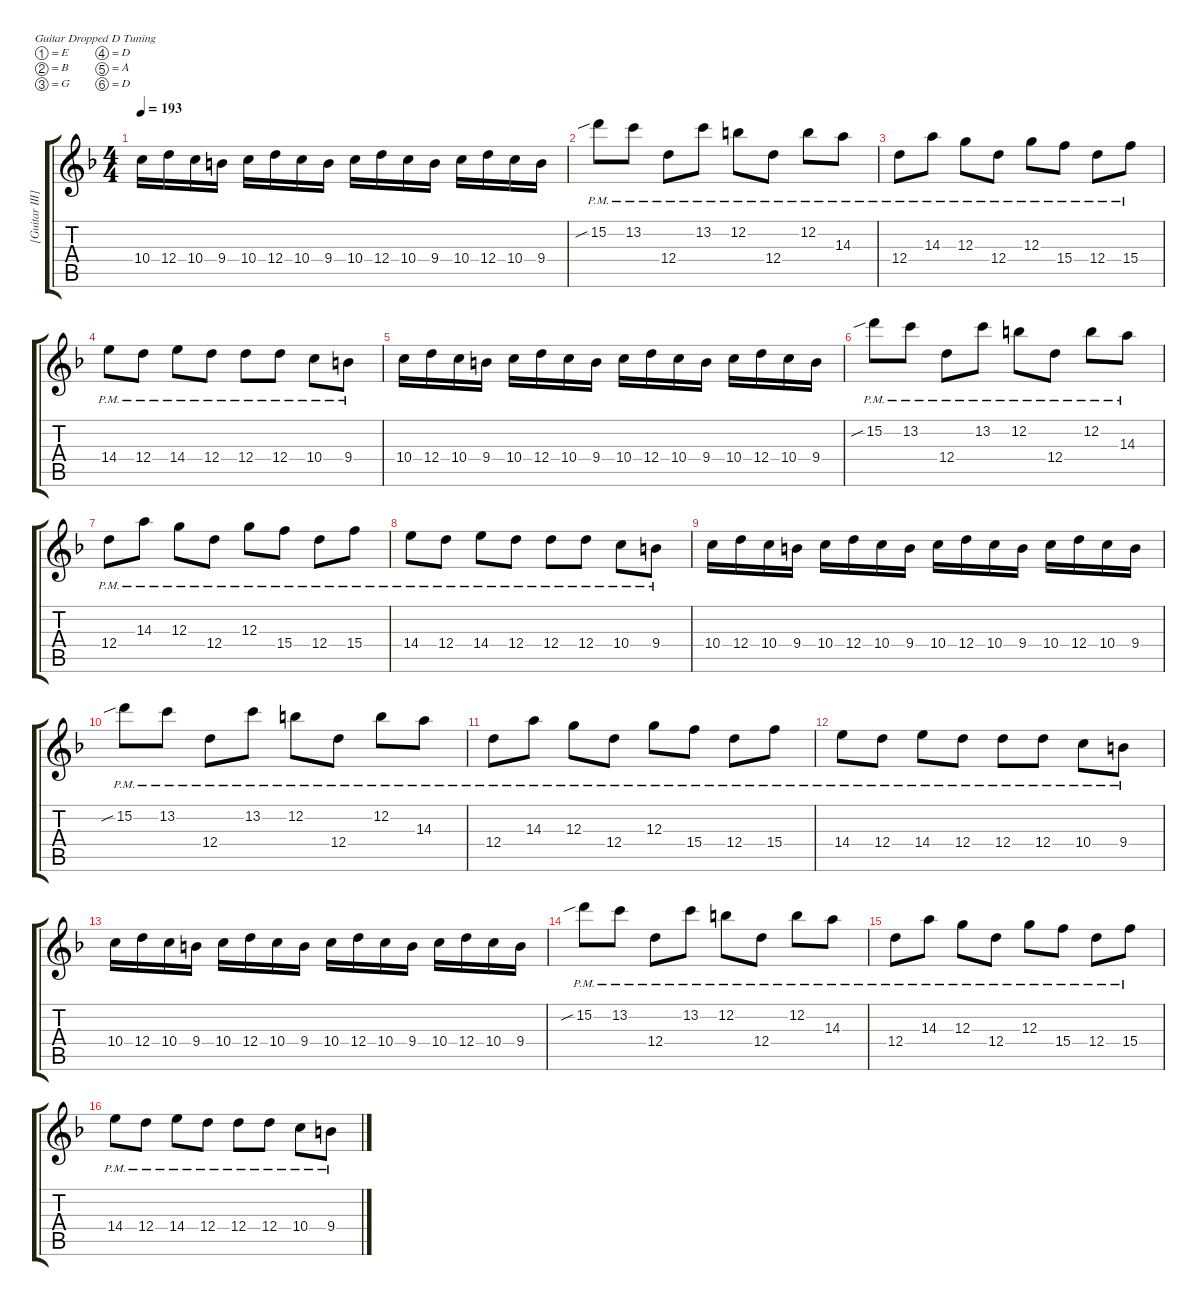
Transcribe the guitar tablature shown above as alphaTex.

\hideDynamics
\bracketExtendMode groupsimilarinstruments
\firstSystemTrackNameMode fullname
\otherSystemsTrackNameMode fullname
\otherSystemsTrackNameOrientation horizontal
\track ("[Guitar III]" "E-Gt") {instrument distortionguitar}
\staff {score tabs}
\tuning (E4 B3 G3 D3 A2 D2)
\ts (4 4)
\tempo 193
\clef g2
\ks f
10.4.16{dy f} 12.4.16 10.4.16 9.4.16 10.4.16 12.4.16 10.4.16 9.4.16 10.4.16 12.4.16 10.4.16 9.4.16 10.4.16 12.4.16 10.4.16 9.4.16 |
15.2{sib pm}.8 13.2{pm}.8 12.4{pm}.8 13.2{pm}.8 12.2{pm}.8 12.4{pm}.8 12.2{pm}.8 14.3{pm}.8 |
12.4{pm}.8 14.3{pm}.8 12.3{pm}.8 12.4{pm}.8 12.3{pm}.8 15.4{pm}.8 12.4{pm}.8 15.4{pm}.8 |
14.4{pm}.8 12.4{pm}.8 14.4{pm}.8 12.4{pm}.8 12.4{pm}.8 12.4{pm}.8 10.4{pm}.8 9.4{pm}.8 |
10.4.16 12.4.16 10.4.16 9.4.16 10.4.16 12.4.16 10.4.16 9.4.16 10.4.16 12.4.16 10.4.16 9.4.16 10.4.16 12.4.16 10.4.16 9.4.16 |
15.2{sib pm}.8 13.2{pm}.8 12.4{pm}.8 13.2{pm}.8 12.2{pm}.8 12.4{pm}.8 12.2{pm}.8 14.3{pm}.8 |
12.4{pm}.8 14.3{pm}.8 12.3{pm}.8 12.4{pm}.8 12.3{pm}.8 15.4{pm}.8 12.4{pm}.8 15.4{pm}.8 |
14.4{pm}.8 12.4{pm}.8 14.4{pm}.8 12.4{pm}.8 12.4{pm}.8 12.4{pm}.8 10.4{pm}.8 9.4{pm}.8 |
10.4.16 12.4.16 10.4.16 9.4.16 10.4.16 12.4.16 10.4.16 9.4.16 10.4.16 12.4.16 10.4.16 9.4.16 10.4.16 12.4.16 10.4.16 9.4.16 |
15.2{sib pm}.8 13.2{pm}.8 12.4{pm}.8 13.2{pm}.8 12.2{pm}.8 12.4{pm}.8 12.2{pm}.8 14.3{pm}.8 |
12.4{pm}.8 14.3{pm}.8 12.3{pm}.8 12.4{pm}.8 12.3{pm}.8 15.4{pm}.8 12.4{pm}.8 15.4{pm}.8 |
14.4{pm}.8 12.4{pm}.8 14.4{pm}.8 12.4{pm}.8 12.4{pm}.8 12.4{pm}.8 10.4{pm}.8 9.4{pm}.8 |
10.4.16 12.4.16 10.4.16 9.4.16 10.4.16 12.4.16 10.4.16 9.4.16 10.4.16 12.4.16 10.4.16 9.4.16 10.4.16 12.4.16 10.4.16 9.4.16 |
15.2{sib pm}.8 13.2{pm}.8 12.4{pm}.8 13.2{pm}.8 12.2{pm}.8 12.4{pm}.8 12.2{pm}.8 14.3{pm}.8 |
12.4{pm}.8 14.3{pm}.8 12.3{pm}.8 12.4{pm}.8 12.3{pm}.8 15.4{pm}.8 12.4{pm}.8 15.4{pm}.8 |
14.4{pm}.8 12.4{pm}.8 14.4{pm}.8 12.4{pm}.8 12.4{pm}.8 12.4{pm}.8 10.4{pm}.8 9.4{pm}.8
